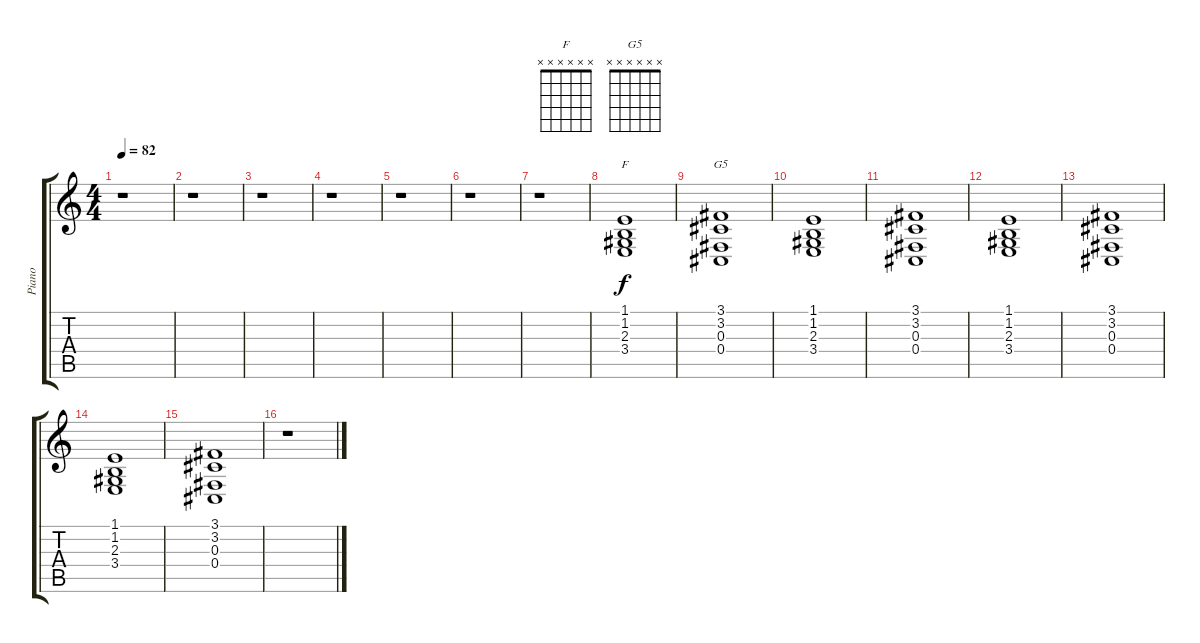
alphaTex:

\track ("Piano" "Piano") {instrument acousticgrandpiano}
\staff {score tabs}
\tuning (Eb4 Bb3 Gb3 Db3 Ab2 Eb2) {hide}
\chord ("F" x x x x x x) {firstfret 0}
\chord ("G5" x x x x x x) {firstfret 0}
\ts (4 4)
\tempo 82
\clef g2
\ks c
r.1{dy f} |
r.1 |
r.1 |
r.1 |
r.1 |
r.1 |
r.1 |
(1.1 1.2 2.3 3.4).1{ch "F"} |
(3.1 3.2 0.3 0.4).1{ch "G5"} |
(1.1 1.2 2.3 3.4).1 |
(3.1 3.2 0.3 0.4).1 |
(1.1 1.2 2.3 3.4).1 |
(3.1 3.2 0.3 0.4).1 |
(1.1 1.2 2.3 3.4).1 |
(3.1 3.2 0.3 0.4).1 |
r.1
